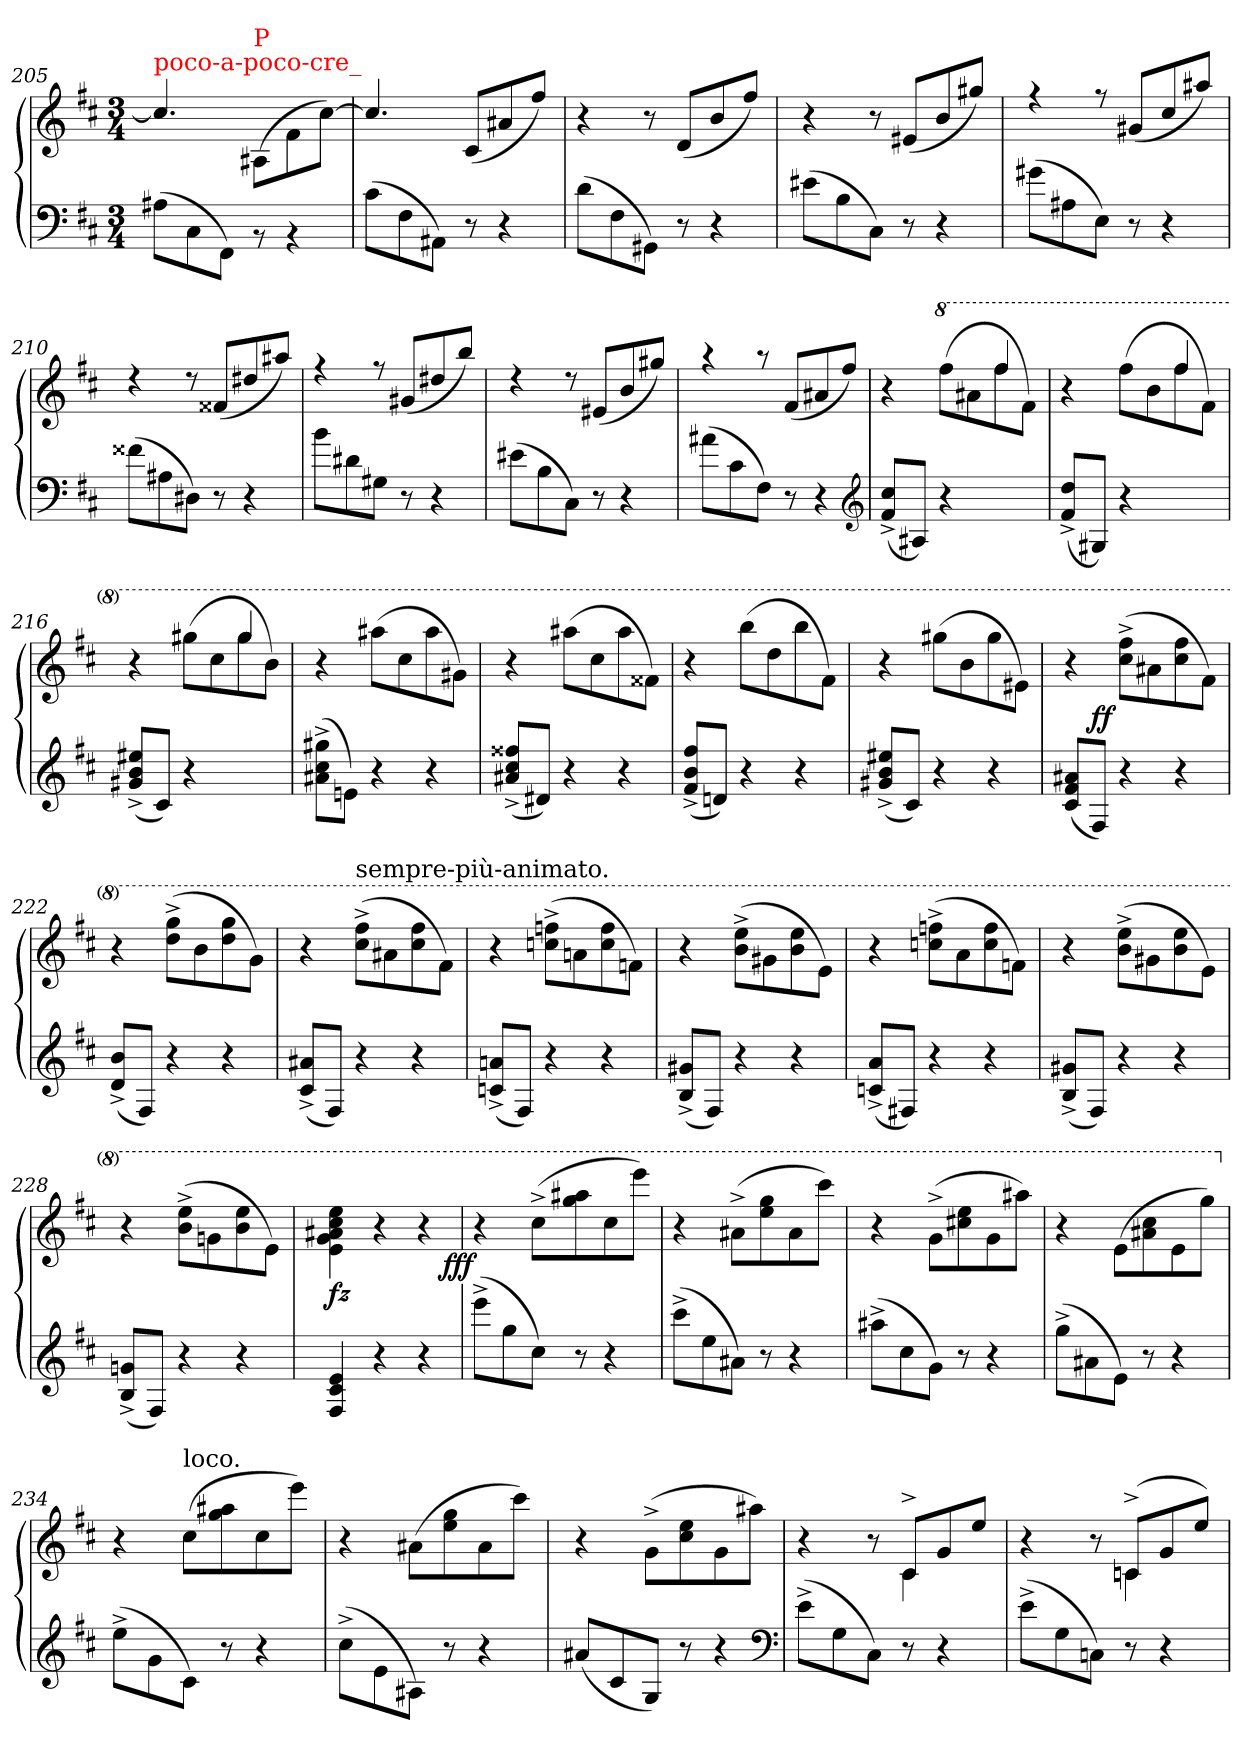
**kern	**kern	**dynam
*part1	*part1	*part1
*staff2	*staff1	*staff1/2
*clefF4	*clefG2	*
*k[f#c#]	*k[f#c#]	*
*M3/4	*M3/4	*
=205	=205	=205
!	!LO:TX:a:color=red:t=poco-a-poco-cre_	!
(8A#X\L	4.cc#/]	.
8C#\	.	.
8FF#\J)	.	.
!	!LO:TX:a:color=red:t=P	!
8rBB	(<8A#X/L	.
4rBB	8f#\	.
.	[8cc#\J)	.
=206	=206	=206
(8c#L	4.cc#/]	.
8F#	.	.
8AA#XJ)	.	.
8r	(8c#L	.
4r	8a#X	.
.	8ff#J)	.
=207	=207	=207
(>8dL	4r	.
8F#	.	.
8GG#XJ)	8r	.
8r	(8dL	.
4r	8b	.
.	8ff#J)	.
=208	=208	=208
(>8e#XL	4r	.
8B	.	.
8C#J)	8r	.
8r	(8e#X/L	.
4r	8b/	.
.	8gg#X/J)	.
=209	=209	=209
(8g#XL	4rff	.
8A#X	.	.
8EJ)	8rff	.
8r	(<8g#X/L	.
4r	8cc#/	.
.	8aa#X/J)	.
=210	=210	=210
(8f##XL	4rdd	.
8A#X	.	.
8D#XJ)	8rdd	.
8r	(8f##X/L	.
4r	8dd#X/	.
.	8aa#X/J)	.
=211	=211	=211
8b\L	4rff	.
8d#X	.	.
8G#XJ	8rff	.
8r	(<8g#X/L	.
4r	8dd#X/	.
.	8bb/J)	.
=212	=212	=212
(8e#XL	4rdd	.
8B	.	.
8C#J)	8rdd	.
8r	(<8e#X/L	.
4r	8b/	.
.	8gg#X/J)	.
=213	=213	=213
(8a#XL	4raa	.
8c#	.	.
8F#J)	8raa	.
8r	(<8f#/L	.
4r	8a#X/	.
.	8ff#/J)	.
*clefG2	*	*
=214	=214	=214
*	*^	*
(8cc#^> 8f#^>L	2ryy	4r	.
8A#XJ)	.	.	.
*	*8va	*	*
4r	.	(8fff#L	.
.	.	8aa#X	.
4ryy	4fff#	8fff#	.
.	.	8ff#J)	.
=215	=215	=215	=215
(8dd^> 8f#^>L	2ryy	4r	.
8G#XJ)	.	.	.
4r	.	(8fff#L	.
.	.	8bb	.
4ryy	4fff#	8fff#	.
.	.	8ff#J)	.
=216	=216	=216	=216
(8ee#X^> 8b^> 8g#X^>L	2ryy	4r	.
8c#J)	.	.	.
4r	.	(8ggg#XL	.
.	.	8ccc#	.
4ryy	4ggg#	8ggg#	.
.	.	8bbJ)	.
*	*v	*v	*
=217	=217	=217
(8gg#X^> 8cc#^> 8a#X^>L	4r	.
8enJ)	.	.
4r	(8aaa#XL	.
.	8ccc#	.
4r	8aaa#	.
.	8gg#XJ)	.
=218	=218	=218
(8ff##X^> 8cc#^> 8a#X^>L	4r	.
8d#XJ)	.	.
4r	(8aaa#XL	.
.	8ccc#	.
4r	8aaa#	.
.	8ff##XJ)	.
=219	=219	=219
(8ff#^> 8b^> 8f#^>L	4r	.
8dnJ)	.	.
4r	(>8bbbL	.
.	8ddd	.
4r	8bbb	.
.	8ff#J)	.
=220	=220	=220
(8ee#X^> 8b^> 8g#X^>L	4r	.
8c#J)	.	.
4r	(8ggg#XL	.
.	8bb	.
4r	8ggg#	.
.	8ee#XJ)	.
=221	=221	=221
*	*^	*
(8a#X 8f# 8c#L	4r	8ryy	.
8F#J)	.	2ryy	ff
4r	(8fff#^< 8ccc#^<L	.	.
.	8aa#X	.	.
4r	8fff# 8ccc#	.	.
.	8ff#J)	8ryy	.
*	*v	*v	*
=222	=222	=222
(8b^> 8d^>L	4r	.
8F#J)	.	.
4r	(8ggg^< 8ddd^<L	.
.	8bb	.
4r	8ggg 8ddd	.
.	8ggJ)	.
=223	=223	=223
(8a#X^> 8c#^>L	4r	.
8F#J)	.	.
!	!LO:TX:a:t=sempre-più-animato.	!
4r	(8fff#^< 8ccc#^<L	.
.	8aa#X	.
4r	8fff# 8ccc#	.
.	8ff#J)	.
=224	=224	=224
(8an^> 8cn^>L	4r	.
8F#J)	.	.
4r	(8fffn^< 8cccn^<L	.
.	8aan	.
4r	8fff 8ccc	.
.	8ffnJ)	.
=225	=225	=225
(8g#X^> 8B^>L	4r	.
8F#J)	.	.
4r	(8eee^<\ 8bb^<\L	.
.	8gg#X\	.
4r	8eee\ 8bb\	.
.	8ee\J)	.
=226	=226	=226
(8a^> 8cn^>L	4r	.
8F#XJ)	.	.
4r	(8fffn^< 8cccn^<L	.
.	8aa	.
4r	8fff 8ccc	.
.	8ffJ)	.
=227	=227	=227
(8g#X^> 8B^>L	4r	.
8F#J)	.	.
4r	(8eee^<\ 8bb^<\L	.
.	8gg#X\	.
4r	8eee\ 8bb\	.
.	8ee\J)	.
=228	=228	=228
(8gn^> 8B^>L	4r	.
8F#J)	.	.
4r	(8eee^<\ 8bb^<\L	.
.	8ggn\	.
4r	8eee\ 8bb\	.
.	8ee\J)	.
=229	=229	=229
4e 4c# 4F#	4eee\ 4ccc#\ 4aa#X\ 4gg\ 4ee\	fz
4r	4r	.
4r	4r	.
=230	=230	=230
!	!	!LO:DY:rj
(8eee^<L	4r	fff
8gg	.	.
8cc#J)	(8ccc#^<L	.
8r	8aaa#X 8ggg	.
4r	8ccc#	.
.	8eeeeJ)	.
=231	=231	=231
(8ccc#^<L	4r	.
8ee	.	.
8a#XJ)	(8aa#X^<L	.
8r	8ggg 8eee	.
4r	8aa#	.
.	8cccc#J)	.
=232	=232	=232
(>8aa#X^<L	4r	.
8cc#	.	.
8gJ)	(8gg^<L	.
8r	8eee 8ccc#X	.
4r	8gg	.
.	8aaa#XJ)	.
=233	=233	=233
(8gg^<L	4r	.
8a#X	.	.
8eJ)	(8ee\L	.
8r	8ccc#\ 8aa#X\	.
4r	8ee\	.
.	8ggg\J)	.
=234	=234	=234
*	*X8va	*
(8ee^<\L	4r	.
8g\	.	.
!	!LO:TX:a:t=loco.	!
8c#\J)	(8cc#L	.
8r	8aa#X 8gg	.
4r	8cc#	.
.	8eeeJ)	.
=235	=235	=235
(8cc#^<\L	4r	.
8e\	.	.
8A#X\J)	(8a#XL	.
8r	8gg 8ee	.
4r	8a#	.
.	8ccc#J)	.
=236	=236	=236
(8a#XL	4r	.
8c#	.	.
8GJ)	(8g^<L	.
8r	8ee 8cc#	.
4r	8g	.
.	8aa#XJ)	.
*clefF4	*	*
=237	=237	=237
*	*^	*
(8e^L	4r	4.ryy	.
8G	.	.	.
8C#J)	8r	.	.
8r	8c#^>L	4c#)	.
4r	8g	.	.
.	(<8eeJ	8ryy	.
=238	=238	=238	=238
(8e^>L	4r	4.ryy	.
8G	.	.	.
8CnJ)	8r	.	.
8r	(<8cn^>L	4cn	.
4r	8g	.	.
.	8eeJ)	8ryy	.
*	*v	*v	*
=	=	=
*-	*-	*-
